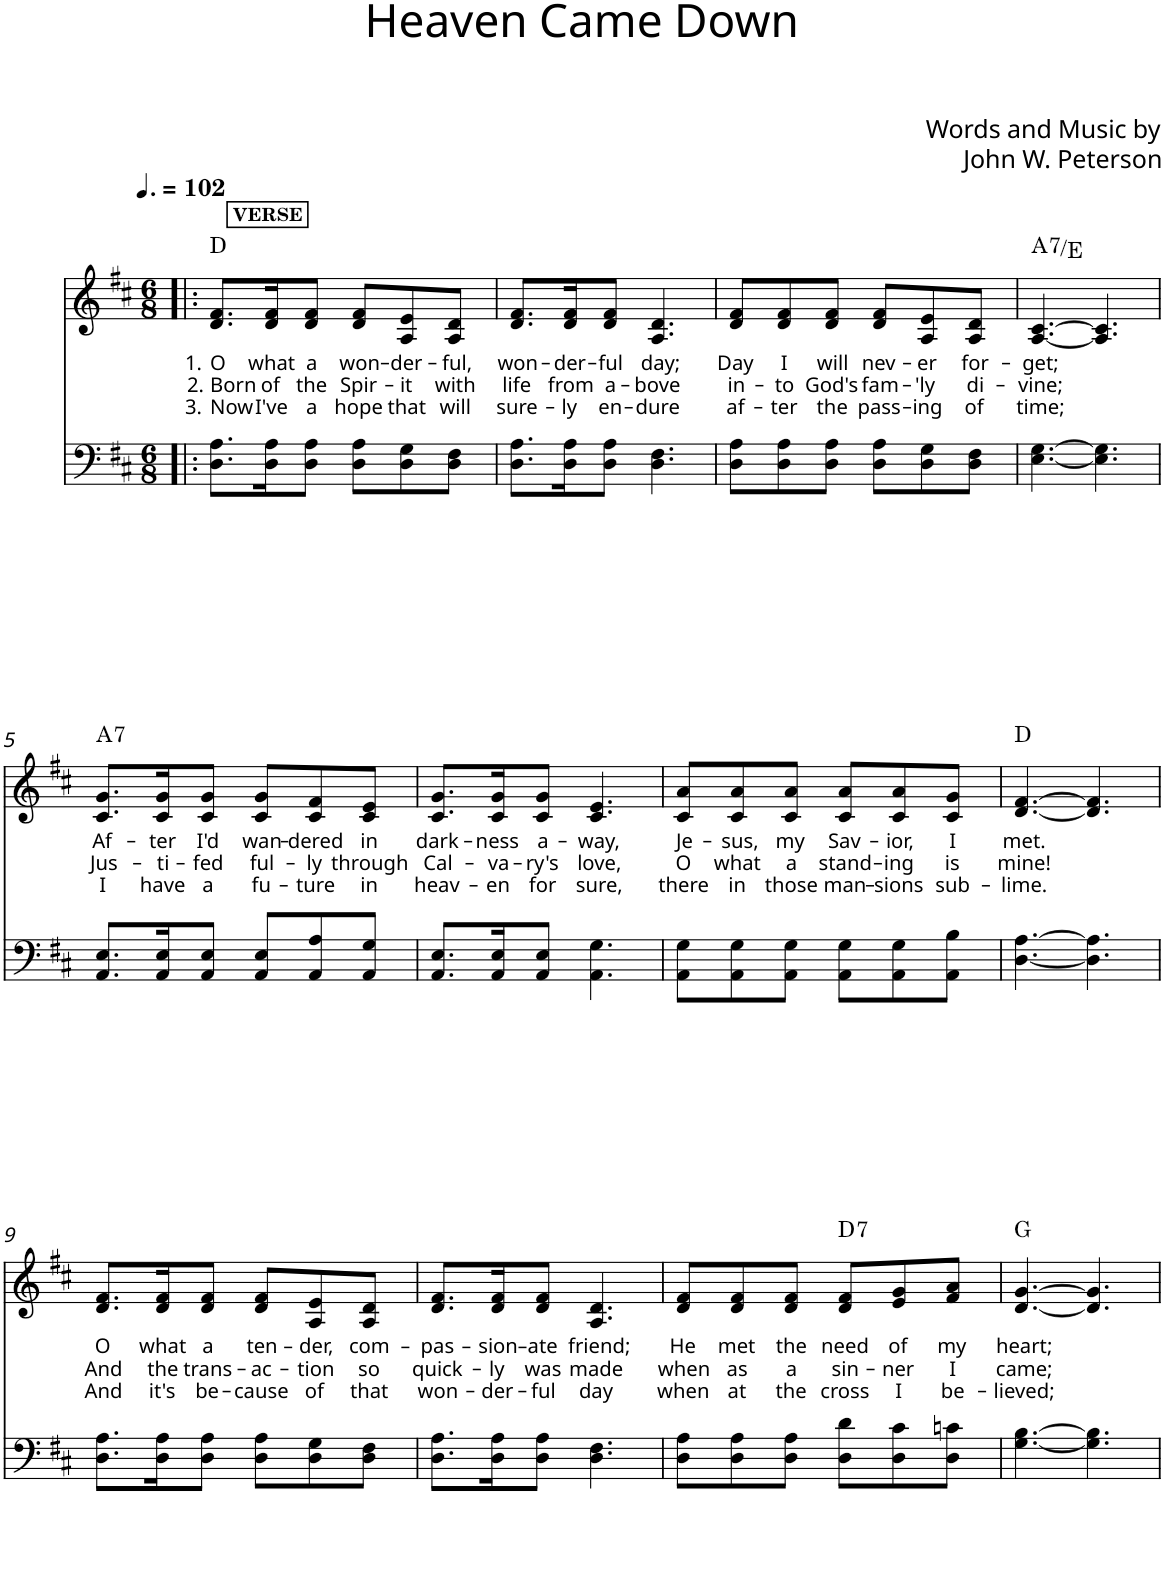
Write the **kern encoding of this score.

**kern	**kern	**text	**text	**text	**harte
*part2	*part1	*part1	*part1	*part1	*part1
*staff2	*staff1	*staff1	*staff1	*staff1	*
*I"Мужчина	*I"Женщина	*	*	*	*
*clefF4	*clefG2	*	*	*	*
*k[f#c#]	*k[f#c#]	*	*	*	*
*M6/8	*M6/8	*	*	*	*
*MM153	*MM153	*	*	*	*
=1!|:	=1!|:	=1!|:	=1!|:	=1!|:	=1!|:
!	!LO:TX:a:B:t=VERSE	!	!	!	!
!	!	!LO:LY:b	!LO:LY:b	!LO:LY:b	!
8.D\ 8.A\L	8.d/ 8.f#/L	1. O	2. Born	3. Now	D:maj
!	!	!LO:LY:b	!LO:LY:b	!LO:LY:b	!
16D\ 16A\K	16d/ 16f#/K	what	of	I've	.
!	!	!LO:LY:b	!LO:LY:b	!LO:LY:b	!
8D\ 8A\J	8d/ 8f#/J	a	the	a	.
!	!	!LO:LY:b	!LO:LY:b	!LO:LY:b	!
8D\ 8A\L	8d/ 8f#/L	won-	Spir-	hope	.
!	!	!LO:LY:b	!LO:LY:b	!LO:LY:b	!
8D\ 8G\	8A/ 8e/	-der-	-it	that	.
!	!	!LO:LY:b	!LO:LY:b	!LO:LY:b	!
8D\ 8F#\J	8A/ 8d/J	-ful,	with	will	.
=2	=2	=2	=2	=2	=2
!	!	!LO:LY:b	!LO:LY:b	!LO:LY:b	!
8.D\ 8.A\L	8.d/ 8.f#/L	won-	life	sure-	.
!	!	!LO:LY:b	!LO:LY:b	!LO:LY:b	!
16D\ 16A\K	16d/ 16f#/K	-der-	from	-ly	.
!	!	!LO:LY:b	!LO:LY:b	!LO:LY:b	!
8D\ 8A\J	8d/ 8f#/J	-ful	a-	en-	.
!	!	!LO:LY:b	!LO:LY:b	!LO:LY:b	!
4.D\ 4.F#\	4.A/ 4.d/	day;	-bove	-dure	.
=3	=3	=3	=3	=3	=3
!	!	!LO:LY:b	!LO:LY:b	!LO:LY:b	!
8D\ 8A\L	8d/ 8f#/L	Day	in-	af-	.
!	!	!LO:LY:b	!LO:LY:b	!LO:LY:b	!
8D\ 8A\	8d/ 8f#/	I	-to	-ter	.
!	!	!LO:LY:b	!LO:LY:b	!LO:LY:b	!
8D\ 8A\J	8d/ 8f#/J	will	God's	the	.
!	!	!LO:LY:b	!LO:LY:b	!LO:LY:b	!
8D\ 8A\L	8d/ 8f#/L	nev-	fam-	pass-	.
!	!	!LO:LY:b	!LO:LY:b	!LO:LY:b	!
8D\ 8G\	8A/ 8e/	-er	-'ly	-ing	.
!	!	!LO:LY:b	!LO:LY:b	!LO:LY:b	!
8D\ 8F#\J	8A/ 8d/J	for-	di-	of	.
=4	=4	=4	=4	=4	=4
!	!	!LO:LY:b	!LO:LY:b	!LO:LY:b	!LO:H:kt=7
[4.E\ [4.G\	[4.A/ [4.c#/	-get;	-vine;	time;	A:7/5
4.E\] 4.G\]	4.A/] 4.c#/]	.	.	.	.
!!LO:LB:g=z
=5	=5	=5	=5	=5	=5
!	!	!LO:LY:b	!LO:LY:b	!LO:LY:b	!LO:H:kt=7
8.AA/ 8.E/L	8.c#/ 8.g/L	Af-	Jus-	I	A:7
!	!	!LO:LY:b	!LO:LY:b	!LO:LY:b	!
16AA/ 16E/K	16c#/ 16g/K	-ter	-ti-	have	.
!	!	!LO:LY:b	!LO:LY:b	!LO:LY:b	!
8AA/ 8E/J	8c#/ 8g/J	I'd	-fed	a	.
!	!	!LO:LY:b	!LO:LY:b	!LO:LY:b	!
8AA/ 8E/L	8c#/ 8g/L	wan-	ful-	fu-	.
!	!	!LO:LY:b	!LO:LY:b	!LO:LY:b	!
8AA/ 8A/	8c#/ 8f#/	-dered	-ly	-ture	.
!	!	!LO:LY:b	!LO:LY:b	!LO:LY:b	!
8AA/ 8G/J	8c#/ 8e/J	in	through	in	.
=6	=6	=6	=6	=6	=6
!	!	!LO:LY:b	!LO:LY:b	!LO:LY:b	!
8.AA/ 8.E/L	8.c#/ 8.g/L	dark-	Cal-	heav-	.
!	!	!LO:LY:b	!LO:LY:b	!LO:LY:b	!
16AA/ 16E/K	16c#/ 16g/K	-ness	-va-	-en	.
!	!	!LO:LY:b	!LO:LY:b	!LO:LY:b	!
8AA/ 8E/J	8c#/ 8g/J	a-	-ry's	for	.
!	!	!LO:LY:b	!LO:LY:b	!LO:LY:b	!
4.AA\ 4.G\	4.c#/ 4.e/	-way,	love,	sure,	.
=7	=7	=7	=7	=7	=7
!	!	!LO:LY:b	!LO:LY:b	!LO:LY:b	!
8AA\ 8G\L	8c#/ 8a/L	Je-	O	there	.
!	!	!LO:LY:b	!LO:LY:b	!LO:LY:b	!
8AA\ 8G\	8c#/ 8a/	-sus,	what	in	.
!	!	!LO:LY:b	!LO:LY:b	!LO:LY:b	!
8AA\ 8G\J	8c#/ 8a/J	my	a	those	.
!	!	!LO:LY:b	!LO:LY:b	!LO:LY:b	!
8AA\ 8G\L	8c#/ 8a/L	Sav-	stand-	man-	.
!	!	!LO:LY:b	!LO:LY:b	!LO:LY:b	!
8AA\ 8G\	8c#/ 8a/	-ior,	-ing	-sions	.
!	!	!LO:LY:b	!LO:LY:b	!LO:LY:b	!
8AA\ 8B\J	8c#/ 8g/J	I	is	sub-	.
=8	=8	=8	=8	=8	=8
!	!	!LO:LY:b	!LO:LY:b	!LO:LY:b	!
[4.D\ [4.A\	[4.d/ [4.f#/	met.	mine!	-lime.	D:maj
4.D\] 4.A\]	4.d/] 4.f#/]	.	.	.	.
!!LO:LB:g=z
=9	=9	=9	=9	=9	=9
!	!	!LO:LY:b	!LO:LY:b	!LO:LY:b	!
8.D\ 8.A\L	8.d/ 8.f#/L	O	And	-And	.
!	!	!LO:LY:b	!LO:LY:b	!LO:LY:b	!
16D\ 16A\K	16d/ 16f#/K	what	the	it's	.
!	!	!LO:LY:b	!LO:LY:b	!LO:LY:b	!
8D\ 8A\J	8d/ 8f#/J	a	trans-	be-	.
!	!	!LO:LY:b	!LO:LY:b	!LO:LY:b	!
8D\ 8A\L	8d/ 8f#/L	ten-	-ac-	-cause	.
!	!	!LO:LY:b	!LO:LY:b	!LO:LY:b	!
8D\ 8G\	8A/ 8e/	-der,	-tion	of	.
!	!	!LO:LY:b	!LO:LY:b	!LO:LY:b	!
8D\ 8F#\J	8A/ 8d/J	com-	so	that	.
=10	=10	=10	=10	=10	=10
!	!	!LO:LY:b	!LO:LY:b	!LO:LY:b	!
8.D\ 8.A\L	8.d/ 8.f#/L	-pas-	quick-	won--	.
!	!	!LO:LY:b	!LO:LY:b	!LO:LY:b	!
16D\ 16A\K	16d/ 16f#/K	-sion-	-ly	-der-	.
!	!	!LO:LY:b	!LO:LY:b	!LO:LY:b	!
8D\ 8A\J	8d/ 8f#/J	-ate	was	-ful	.
!	!	!LO:LY:b	!LO:LY:b	!LO:LY:b	!
4.D\ 4.F#\	4.A/ 4.d/	friend;	made	day	.
=11	=11	=11	=11	=11	=11
!	!	!LO:LY:b	!LO:LY:b	!LO:LY:b	!
8D\ 8A\L	8d/ 8f#/L	He	when	when	.
!	!	!LO:LY:b	!LO:LY:b	!LO:LY:b	!
8D\ 8A\	8d/ 8f#/	met	as	at	.
!	!	!LO:LY:b	!LO:LY:b	!LO:LY:b	!
8D\ 8A\J	8d/ 8f#/J	the	a	the	.
!	!	!LO:LY:b	!LO:LY:b	!LO:LY:b	!LO:H:kt=7
8D\ 8d\L	8d/ 8f#/L	need	sin-	cross	D:7
!	!	!LO:LY:b	!LO:LY:b	!LO:LY:b	!
8D\ 8c#\	8e/ 8g/	of	-ner	I	.
!	!	!LO:LY:b	!LO:LY:b	!LO:LY:b	!
8D\ 8cn\J	8f#/ 8a/J	my	I	be--	.
=12	=12	=12	=12	=12	=12
!	!	!LO:LY:b	!LO:LY:b	!LO:LY:b	!
[4.G\ [4.B\	[4.d/ [4.g/	heart;	came;	-lieved;	G:maj
4.G\] 4.B\]	4.d/] 4.g/]	.	.	.	.
=	=	=	=	=	=
*-	*-	*-	*-	*-	*-
